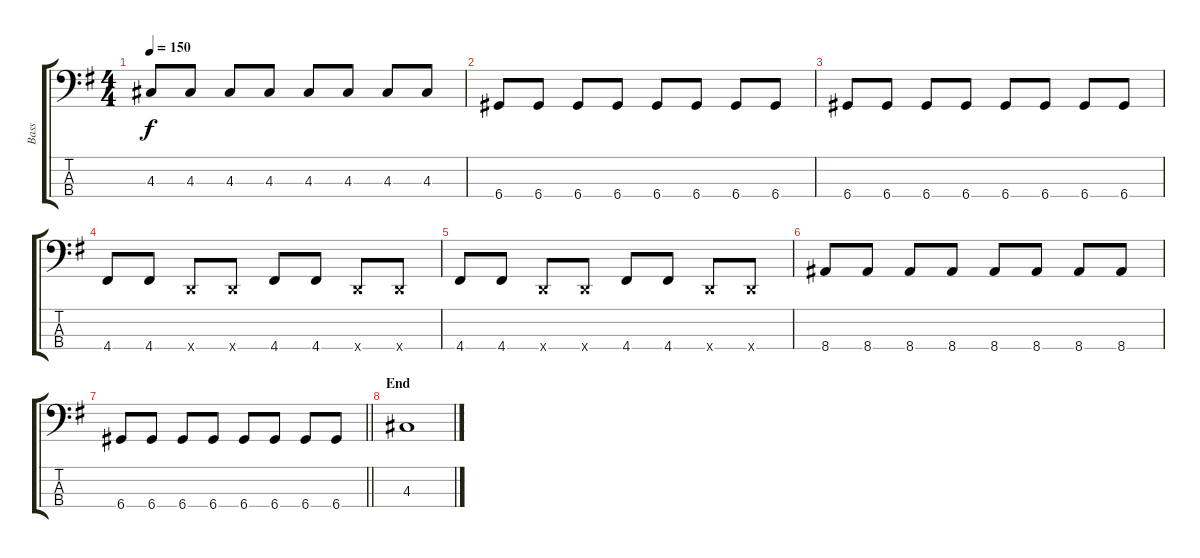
\track ("Bass" "Bass") {instrument electricbasspick}
\staff {score tabs}
\tuning (G2 D2 A1 D1) {hide}
\ts (4 4)
\tempo 150
\clef f4
\ks eminor
4.3.8{dy f} 4.3.8 4.3.8 4.3.8 4.3.8 4.3.8 4.3.8 4.3.8 |
6.4.8 6.4.8 6.4.8 6.4.8 6.4.8 6.4.8 6.4.8 6.4.8 |
6.4.8 6.4.8 6.4.8 6.4.8 6.4.8 6.4.8 6.4.8 6.4.8 |
4.4.8 4.4.8 0.4{x}.8 0.4{x}.8 4.4.8 4.4.8 0.4{x}.8 0.4{x}.8 |
4.4.8 4.4.8 0.4{x}.8 0.4{x}.8 4.4.8 4.4.8 0.4{x}.8 0.4{x}.8 |
8.4.8 8.4.8 8.4.8 8.4.8 8.4.8 8.4.8 8.4.8 8.4.8 |
\barLineRight lightlight
6.4.8 6.4.8 6.4.8 6.4.8 6.4.8 6.4.8 6.4.8 6.4.8 |
\section ("" "End")
4.3.1
